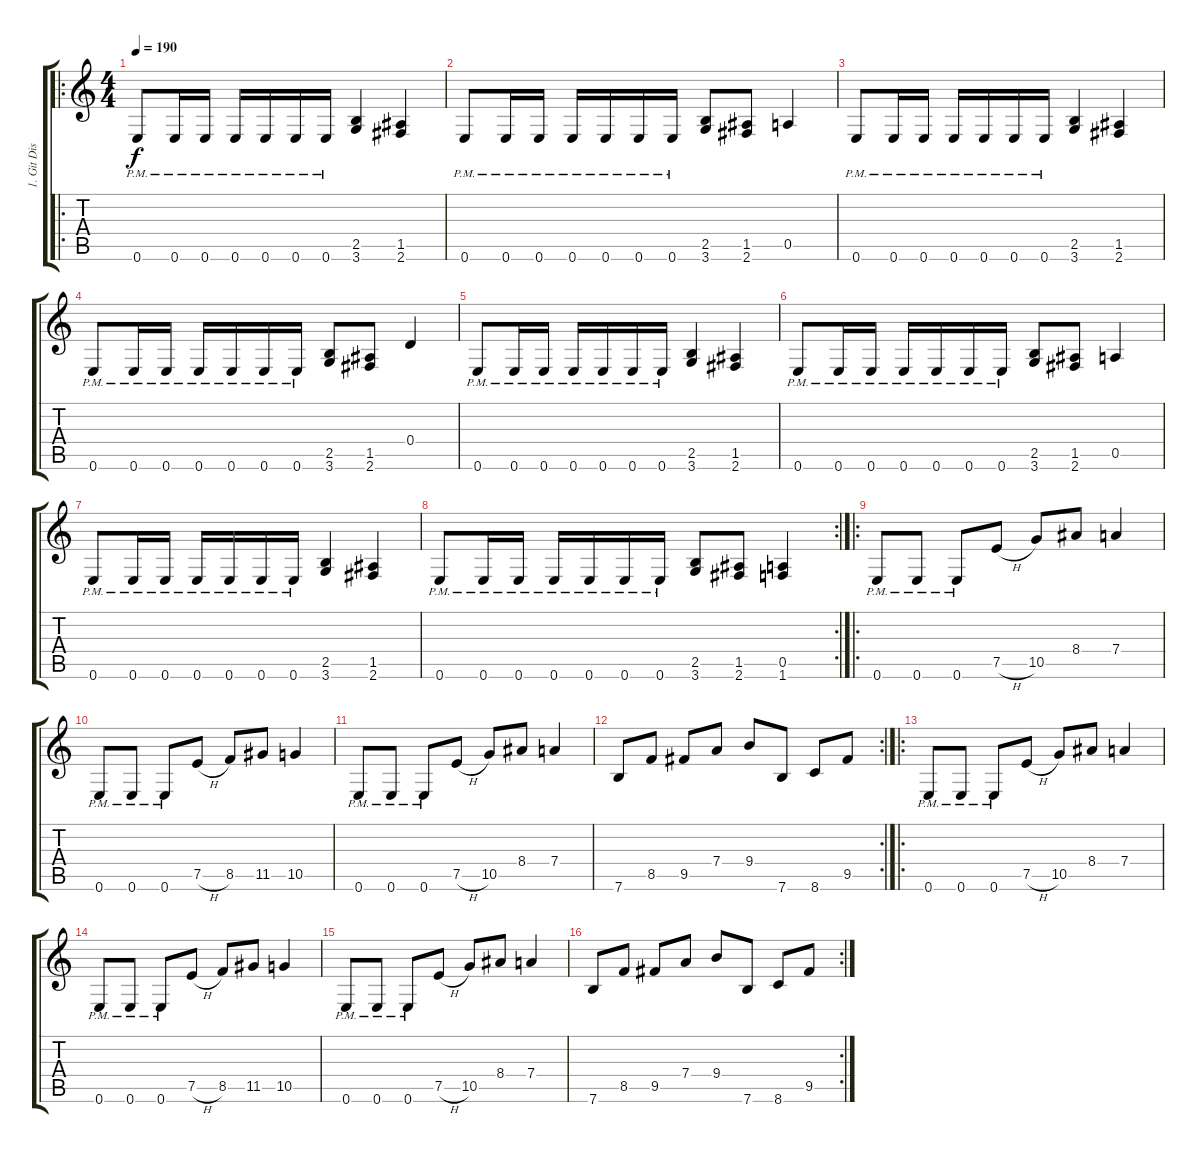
\track ("1. Git Dist" "1. Git Dis") {instrument distortionguitar}
\staff {score tabs}
\tuning (E4 B3 G3 D3 A2 E2) {hide}
\ro
\ts (4 4)
\tempo 190
\clef g2
\ks c
0.6{pm}.8{dy f} 0.6{pm}.16 0.6{pm}.16 0.6{pm}.16 0.6{pm}.16 0.6{pm}.16 0.6{pm}.16 (2.5 3.6).4 (1.5 2.6).4 |
0.6{pm}.8 0.6{pm}.16 0.6{pm}.16 0.6{pm}.16 0.6{pm}.16 0.6{pm}.16 0.6{pm}.16 (2.5 3.6).8 (1.5 2.6).8 0.5.4 |
0.6{pm}.8 0.6{pm}.16 0.6{pm}.16 0.6{pm}.16 0.6{pm}.16 0.6{pm}.16 0.6{pm}.16 (2.5 3.6).4 (1.5 2.6).4 |
0.6{pm}.8 0.6{pm}.16 0.6{pm}.16 0.6{pm}.16 0.6{pm}.16 0.6{pm}.16 0.6{pm}.16 (2.5 3.6).8 (1.5 2.6).8 0.4.4 |
0.6{pm}.8 0.6{pm}.16 0.6{pm}.16 0.6{pm}.16 0.6{pm}.16 0.6{pm}.16 0.6{pm}.16 (2.5 3.6).4 (1.5 2.6).4 |
0.6{pm}.8 0.6{pm}.16 0.6{pm}.16 0.6{pm}.16 0.6{pm}.16 0.6{pm}.16 0.6{pm}.16 (2.5 3.6).8 (1.5 2.6).8 0.5.4 |
0.6{pm}.8 0.6{pm}.16 0.6{pm}.16 0.6{pm}.16 0.6{pm}.16 0.6{pm}.16 0.6{pm}.16 (2.5 3.6).4 (1.5 2.6).4 |
\rc 2
0.6{pm}.8 0.6{pm}.16 0.6{pm}.16 0.6{pm}.16 0.6{pm}.16 0.6{pm}.16 0.6{pm}.16 (2.5 3.6).8 (1.5 2.6).8 (0.5 1.6).4 |
\ro
0.6{pm}.8 0.6{pm}.8 0.6{pm}.8 7.5{h}.8 10.5.8 8.4.8 7.4.4 |
0.6{pm}.8 0.6{pm}.8 0.6{pm}.8 7.5{h}.8 8.5.8 11.5.8 10.5.4 |
0.6{pm}.8 0.6{pm}.8 0.6{pm}.8 7.5{h}.8 10.5.8 8.4.8 7.4.4 |
\rc 2
7.6.8 8.5.8 9.5.8 7.4.8 9.4.8 7.6.8 8.6.8 9.5.8 |
\ro
0.6{pm}.8 0.6{pm}.8 0.6{pm}.8 7.5{h}.8 10.5.8 8.4.8 7.4.4 |
0.6{pm}.8 0.6{pm}.8 0.6{pm}.8 7.5{h}.8 8.5.8 11.5.8 10.5.4 |
0.6{pm}.8 0.6{pm}.8 0.6{pm}.8 7.5{h}.8 10.5.8 8.4.8 7.4.4 |
\rc 2
7.6.8 8.5.8 9.5.8 7.4.8 9.4.8 7.6.8 8.6.8 9.5.8
